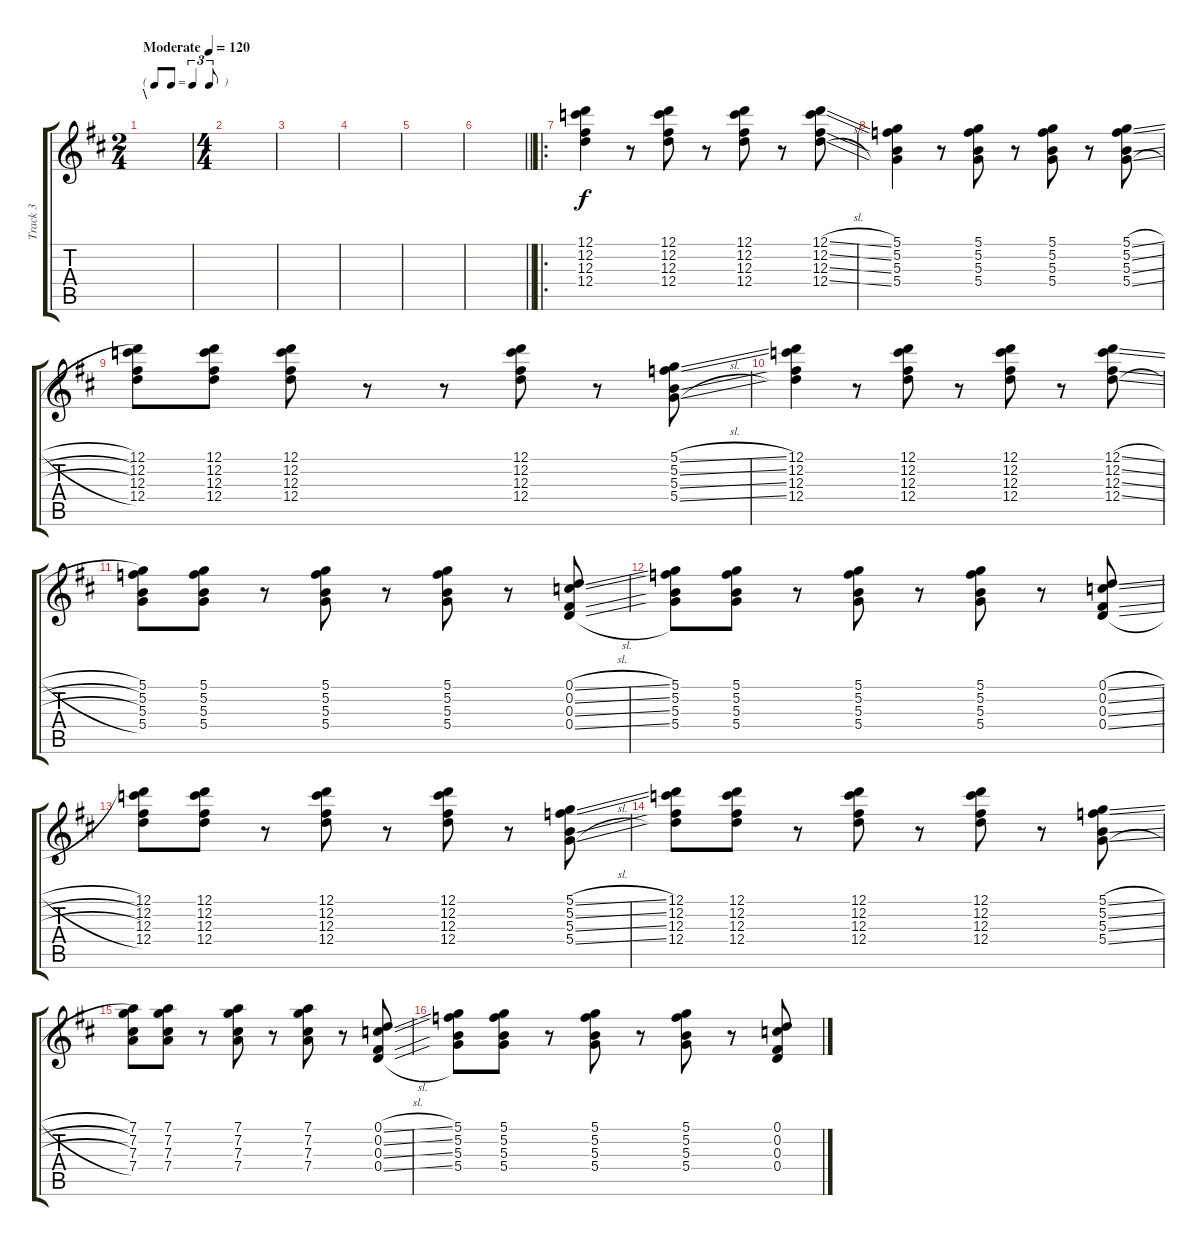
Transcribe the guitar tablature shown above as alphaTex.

\track ("Track 3" "Track 3") {instrument electricguitarjazz}
\staff {score tabs}
\tuning (D4 C4 Gb3 D3 A2 D2) {hide}
\ts (2 4)
\tf triplet8th
\section ("" "\\")
\tempo (120 "Moderate")
\clef g2
\ks d
|
\ts (4 4)
|
|
|
|
\barLineRight lightlight
|
\ro
(12.1 12.2 12.3 12.4).4 r.8 (12.1 12.2 12.3 12.4).8 r.8 (12.1 12.2 12.3 12.4).8 r.8 (12.1{sl} 12.2{sl} 12.3{sl} 12.4{sl}).8 |
(5.1 5.2 5.3 5.4).4 r.8 (5.1 5.2 5.3 5.4).8 r.8 (5.1 5.2 5.3 5.4).8 r.8 (5.1{sl} 5.2{sl} 5.3{sl} 5.4{sl}).8 |
(12.1 12.2 12.3 12.4).8 (12.1 12.2 12.3 12.4).8 (12.1 12.2 12.3 12.4).8 r.8 r.8 (12.1 12.2 12.3 12.4).8 r.8 (5.1{sl} 5.2{sl} 5.3{sl} 5.4{sl}).8 |
(12.1 12.2 12.3 12.4).4 r.8 (12.1 12.2 12.3 12.4).8 r.8 (12.1 12.2 12.3 12.4).8 r.8 (12.1{sl} 12.2{sl} 12.3{sl} 12.4{sl}).8 |
(5.1 5.2 5.3 5.4).8 (5.1 5.2 5.3 5.4).8 r.8 (5.1 5.2 5.3 5.4).8 r.8 (5.1 5.2 5.3 5.4).8 r.8 (0.1{sl} 0.2{sl} 0.3{sl} 0.4{sl}).8 |
(5.1 5.2 5.3 5.4).8 (5.1 5.2 5.3 5.4).8 r.8 (5.1 5.2 5.3 5.4).8 r.8 (5.1 5.2 5.3 5.4).8 r.8 (0.1{sl} 0.2{sl} 0.3{sl} 0.4{sl}).8 |
(12.1 12.2 12.3 12.4).8 (12.1 12.2 12.3 12.4).8 r.8 (12.1 12.2 12.3 12.4).8 r.8 (12.1 12.2 12.3 12.4).8 r.8 (5.1{sl} 5.2{sl} 5.3{sl} 5.4{sl}).8 |
(12.1 12.2 12.3 12.4).8 (12.1 12.2 12.3 12.4).8 r.8 (12.1 12.2 12.3 12.4).8 r.8 (12.1 12.2 12.3 12.4).8 r.8 (5.1{sl} 5.2{sl} 5.3{sl} 5.4{sl}).8 |
(7.1 7.2 7.3 7.4).8 (7.1 7.2 7.3 7.4).8 r.8 (7.1 7.2 7.3 7.4).8 r.8 (7.1 7.2 7.3 7.4).8 r.8 (0.1{sl} 0.2{sl} 0.3{sl} 0.4{sl}).8 |
(5.1 5.2 5.3 5.4).8 (5.1 5.2 5.3 5.4).8 r.8 (5.1 5.2 5.3 5.4).8 r.8 (5.1 5.2 5.3 5.4).8 r.8 (0.1 0.2 0.3 0.4).8
